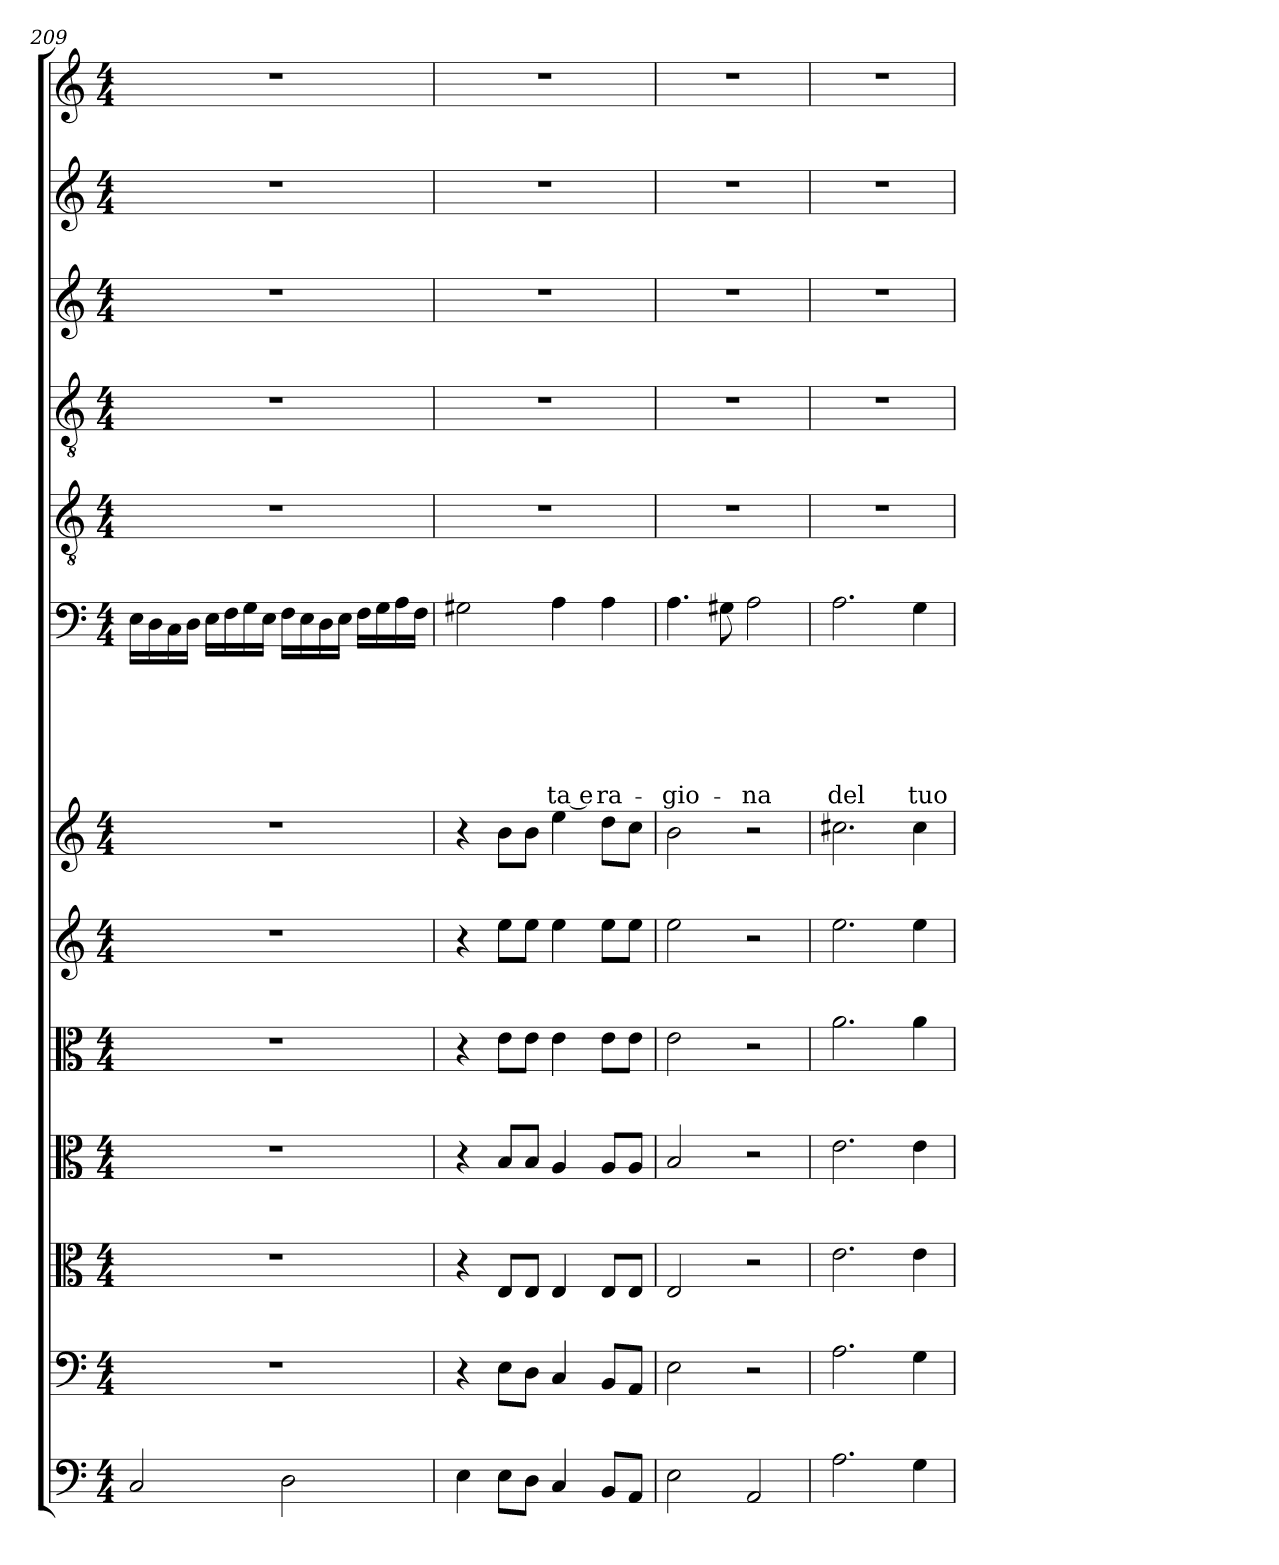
**kern	**kern	**kern	**kern	**kern	**kern	**kern	**kern	**text	**text	**text	**text	**text	**text	**kern	**kern	**kern	**kern	**kern
*part13	*part12	*part11	*part10	*part9	*part8	*part7	*part6	*part6	*part6	*part6	*part6	*part6	*part6	*part5	*part4	*part3	*part2	*part1
*staff13	*staff12	*staff11	*staff10	*staff9	*staff8	*staff7	*staff6	*staff6	*staff6	*staff6	*staff6	*staff6	*staff6	*staff5	*staff4	*staff3	*staff2	*staff1
*clefF4	*clefF4	*clefC3	*clefC3	*clefC3	*clefG2	*clefG2	*clefF4	*	*	*	*	*	*	*clefGv2	*clefGv2	*clefG2	*clefG2	*clefG2
*k[]	*k[]	*k[]	*k[]	*k[]	*k[]	*k[]	*k[]	*	*	*	*	*	*	*k[]	*k[]	*k[]	*k[]	*k[]
*C:	*C:	*C:	*C:	*C:	*C:	*C:	*C:	*	*	*	*	*	*	*C:	*C:	*C:	*C:	*C:
*M4/4	*M4/4	*M4/4	*M4/4	*M4/4	*M4/4	*M4/4	*M4/4	*	*	*	*	*	*	*M4/4	*M4/4	*M4/4	*M4/4	*M4/4
=209	=209	=209	=209	=209	=209	=209	=209	=209	=209	=209	=209	=209	=209	=209	=209	=209	=209	=209
2C/	1r	1r	1r	1r	1r	1r	16E\LL	.	.	.	.	.	.	1r	1r	1r	1r	1r
.	.	.	.	.	.	.	16D\	.	.	.	.	.	.	.	.	.	.	.
.	.	.	.	.	.	.	16C\	.	.	.	.	.	.	.	.	.	.	.
.	.	.	.	.	.	.	16D\JJ	.	.	.	.	.	.	.	.	.	.	.
.	.	.	.	.	.	.	16E\LL	.	.	.	.	.	.	.	.	.	.	.
.	.	.	.	.	.	.	16F\	.	.	.	.	.	.	.	.	.	.	.
.	.	.	.	.	.	.	16G\	.	.	.	.	.	.	.	.	.	.	.
.	.	.	.	.	.	.	16E\JJ	.	.	.	.	.	.	.	.	.	.	.
2D\	.	.	.	.	.	.	16F\LL	.	.	.	.	.	.	.	.	.	.	.
.	.	.	.	.	.	.	16E\	.	.	.	.	.	.	.	.	.	.	.
.	.	.	.	.	.	.	16D\	.	.	.	.	.	.	.	.	.	.	.
.	.	.	.	.	.	.	16E\JJ	.	.	.	.	.	.	.	.	.	.	.
.	.	.	.	.	.	.	16F\LL	.	.	.	.	.	.	.	.	.	.	.
.	.	.	.	.	.	.	16G\	.	.	.	.	.	.	.	.	.	.	.
.	.	.	.	.	.	.	16A\	.	.	.	.	.	.	.	.	.	.	.
.	.	.	.	.	.	.	16F\JJ	.	.	.	.	.	.	.	.	.	.	.
!!LO:PB:g=z
=210	=210	=210	=210	=210	=210	=210	=210	=210	=210	=210	=210	=210	=210	=210	=210	=210	=210	=210
4E\	4r	4r	4r	4r	4r	4r	2G#X\	.	.	.	.	.	.	1r	1r	1r	1r	1r
8E\L	8E\L	8E/L	8B/L	8e\L	8ee\L	8b\L	.	.	.	.	.	.	.	.	.	.	.	.
8D\J	8D\J	8E/J	8B/J	8e\J	8ee\J	8b\J	.	.	.	.	.	.	.	.	.	.	.	.
!	!	!	!	!	!	!	!	!	!	!	!	!	!LO:LY:b	!	!	!	!	!
4C/	4C/	4E/	4A/	4e\	4ee\	4ee\	4A\	.	.	.	.	.	-ta e	.	.	.	.	.
!	!	!	!	!	!	!	!	!	!	!	!	!	!LO:LY:b	!	!	!	!	!
8BB/L	8BB/L	8E/L	8A/L	8e\L	8ee\L	8dd\L	4A\	.	.	.	.	.	ra-	.	.	.	.	.
8AA/J	8AA/J	8E/J	8A/J	8e\J	8ee\J	8cc\J	.	.	.	.	.	.	.	.	.	.	.	.
=211	=211	=211	=211	=211	=211	=211	=211	=211	=211	=211	=211	=211	=211	=211	=211	=211	=211	=211
!	!	!	!	!	!	!	!	!	!	!	!	!	!LO:LY:b	!	!	!	!	!
2E\	2E\	2E/	2B/	2e\	2ee\	2b\	4.A\	.	.	.	.	.	-gio-	1r	1r	1r	1r	1r
.	.	.	.	.	.	.	8G#X\	.	.	.	.	.	.	.	.	.	.	.
!	!	!	!	!	!	!	!	!	!	!	!	!	!LO:LY:b	!	!	!	!	!
2AA/	2r	2r	2r	2r	2r	2r	2A\	.	.	.	.	.	-na	.	.	.	.	.
=212	=212	=212	=212	=212	=212	=212	=212	=212	=212	=212	=212	=212	=212	=212	=212	=212	=212	=212
!	!	!	!	!	!	!	!	!	!	!	!	!	!LO:LY:b	!	!	!	!	!
2.A\	2.A\	2.e\	2.e\	2.a\	2.ee\	2.cc#X\	2.A\	.	.	.	.	.	del	1r	1r	1r	1r	1r
!	!	!	!	!	!	!	!	!	!	!	!	!	!LO:LY:b	!	!	!	!	!
4G\	4G\	4e\	4e\	4a\	4ee\	4cc#\	4G\	.	.	.	.	.	tuo	.	.	.	.	.
=	=	=	=	=	=	=	=	=	=	=	=	=	=	=	=	=	=	=
*-	*-	*-	*-	*-	*-	*-	*-	*-	*-	*-	*-	*-	*-	*-	*-	*-	*-	*-
